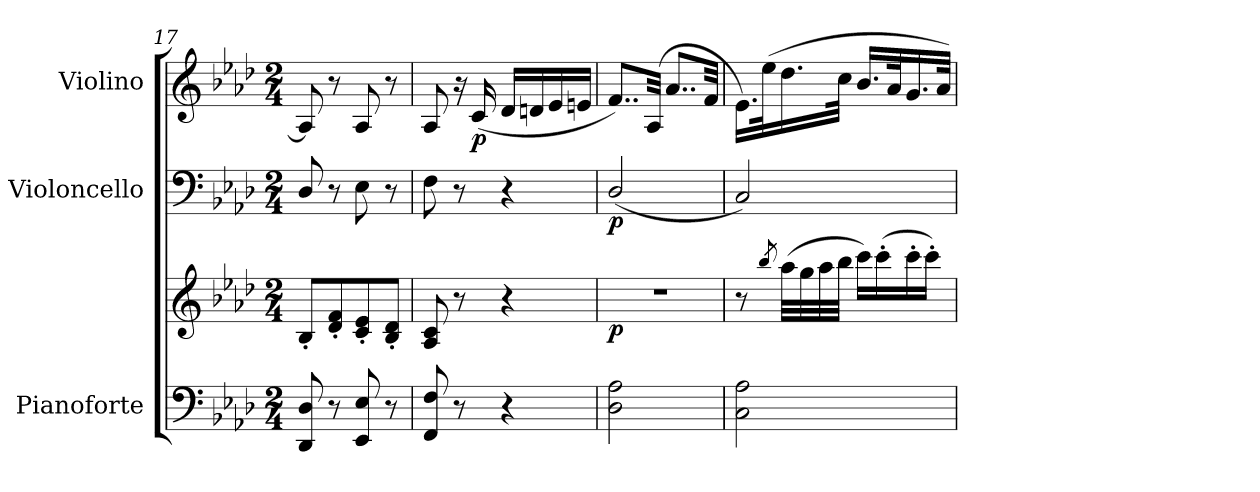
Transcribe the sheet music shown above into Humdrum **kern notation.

**kern	**kern	**dynam	**kern	**dynam	**kern	**dynam
*part3	*part3	*part3	*part2	*part2	*part1	*part1
*staff4	*staff3	*staff3/4	*staff2	*staff2	*staff1	*staff1
*I"Pianoforte	*	*	*I"Violoncello	*	*I"Violino	*
*I'Pno	*	*	*	*	*	*
*clefF4	*clefG2	*	*clefF4	*	*clefG2	*
*k[b-e-a-d-]	*k[b-e-a-d-]	*	*k[b-e-a-d-]	*	*k[b-e-a-d-]	*
*A-:	*A-:	*	*A-:	*	*A-:	*
*M2/4	*M2/4	*	*M2/4	*	*M2/4	*
=17	=17	=17	=17	=17	=17	=17
8DD-/ 8D-/	8B-'/L	.	8D-/	.	8A-/]	.
8r	8d-/' 8f/'	.	8r	.	8r	.
8EE-/ 8E-/	8c/' 8e-/'	.	8E-\	.	8A-/	.
8r	8B-/' 8d-/'J	.	8r	.	8r	.
=18	=18	=18	=18	=18	=18	=18
8FF/ 8F/	8A-/ 8c/	.	8F\	.	8A-/	.
8r	8r	.	8r	.	16r	.
!	!	!	!	!	!	!LO:DY:b
.	.	.	.	.	(<16c/	p
4r	4r	.	4r	.	16d-/LL	.
.	.	.	.	.	16dn/	.
.	.	.	.	.	16e-/	.
.	.	.	.	.	16en/JJ	.
=19	=19	=19	=19	=19	=19	=19
!	!	!LO:DY:b	!	!LO:DY:b	!	!
2D-\ 2A-\	2r	p	(<2D-/	p	8..f/L)	.
.	.	.	.	.	(<32A-/Jkk	.
.	.	.	.	.	8..a-/L	.
.	.	.	.	.	32f/Jkk	.
!!LO:LB:g=z
=20	=20	=20	=20	=20	=20	=20
2C\ 2A-\	8r	.	2C/)	.	16.e-\LL)	.
.	.	.	.	.	(>32ee-\K	.
.	8qbb-/	.	.	.	.	.
.	(>32aa-\LLL	.	.	.	16.dd-\	.
.	32gg\	.	.	.	.	.
.	32aa-\	.	.	.	.	.
.	32bb-\JJJ	.	.	.	32cc\JJk	.
.	16ccc\LL)	.	.	.	16.b-/LL	.
.	(>16ccc'\	.	.	.	.	.
.	.	.	.	.	32a-/K	.
.	16ccc'\	.	.	.	16.g/	.
.	16ccc'\JJ)	.	.	.	.	.
.	.	.	.	.	32a-/JJk)	.
=	=	=	=	=	=	=
*-	*-	*-	*-	*-	*-	*-
